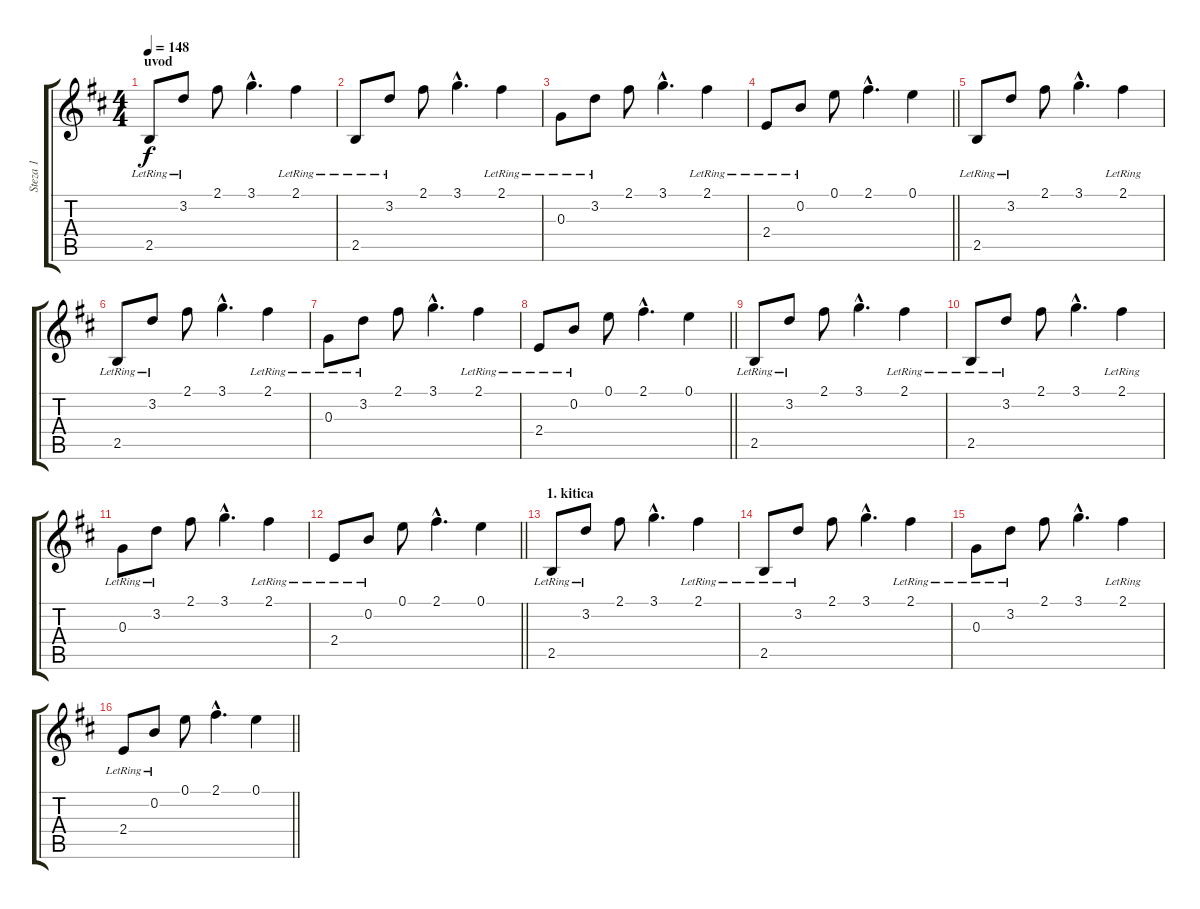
\track ("Steza 1" "Steza 1") {instrument electricguitarjazz}
\staff {score tabs}
\tuning (E4 B3 G3 D3 A2 E2) {hide}
\ts (4 4)
\section ("" "uvod")
\tempo 148
\clef g2
\ks d
2.5{lr}.8{dy f instrument electricguitarjazz} 3.2{lr}.8 2.1.8 3.1{hac}.4{d} 2.1{lr}.4 |
2.5{lr}.8 3.2{lr}.8 2.1.8 3.1{hac}.4{d} 2.1{lr}.4 |
0.3{lr}.8 3.2{lr}.8 2.1.8 3.1{hac}.4{d} 2.1{lr}.4 |
\barLineRight lightlight
2.4{lr}.8 0.2{lr}.8 0.1.8 2.1{hac}.4{d} 0.1.4 |
2.5{lr}.8 3.2{lr}.8 2.1.8 3.1{hac}.4{d} 2.1{lr}.4 |
2.5{lr}.8 3.2{lr}.8 2.1.8 3.1{hac}.4{d} 2.1{lr}.4 |
0.3{lr}.8 3.2{lr}.8 2.1.8 3.1{hac}.4{d} 2.1{lr}.4 |
\barLineRight lightlight
2.4{lr}.8 0.2{lr}.8 0.1.8 2.1{hac}.4{d} 0.1.4 |
2.5{lr}.8 3.2{lr}.8 2.1.8 3.1{hac}.4{d} 2.1{lr}.4 |
2.5{lr}.8 3.2{lr}.8 2.1.8 3.1{hac}.4{d} 2.1{lr}.4 |
0.3{lr}.8 3.2{lr}.8 2.1.8 3.1{hac}.4{d} 2.1{lr}.4 |
\barLineRight lightlight
2.4{lr}.8 0.2{lr}.8 0.1.8 2.1{hac}.4{d} 0.1.4 |
\section ("" "1. kitica")
2.5{lr}.8 3.2{lr}.8 2.1.8 3.1{hac}.4{d} 2.1{lr}.4 |
2.5{lr}.8 3.2{lr}.8 2.1.8 3.1{hac}.4{d} 2.1{lr}.4 |
0.3{lr}.8 3.2{lr}.8 2.1.8 3.1{hac}.4{d} 2.1{lr}.4 |
\barLineRight lightlight
2.4{lr}.8 0.2{lr}.8 0.1.8 2.1{hac}.4{d} 0.1.4
